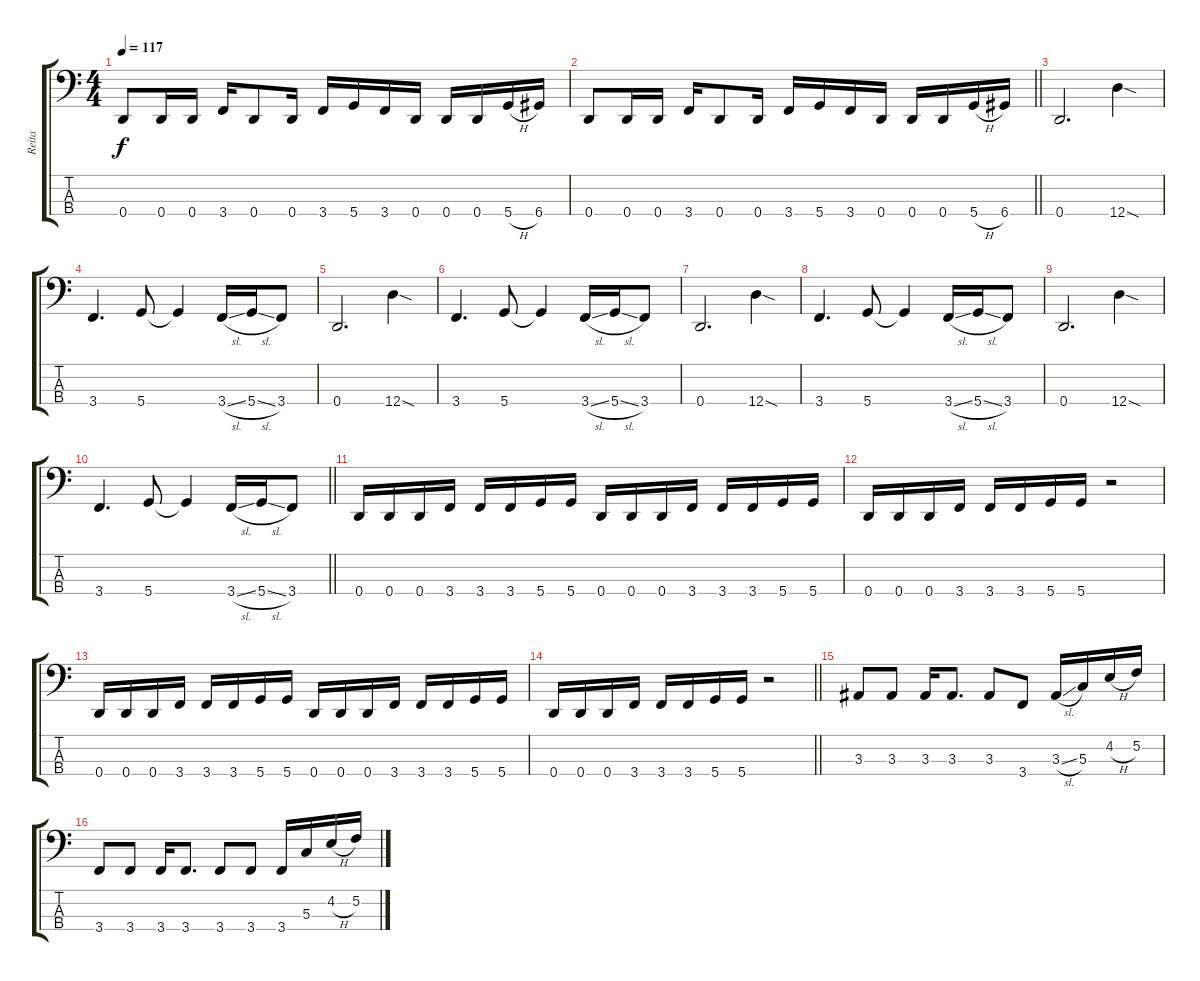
\track ("Reita" "Reita") {instrument electricbasspick}
\staff {score tabs}
\tuning (F2 C2 G1 D1) {hide}
\ts (4 4)
\tempo 117
\clef f4
\ks c
0.4.8{dy f} 0.4.16 0.4.16 3.4.16 0.4.8 0.4.16 3.4.16 5.4.16 3.4.16 0.4.16 0.4.16 0.4.16 5.4{h}.16 6.4.16 |
\barLineRight lightlight
0.4.8 0.4.16 0.4.16 3.4.16 0.4.8 0.4.16 3.4.16 5.4.16 3.4.16 0.4.16 0.4.16 0.4.16 5.4{h}.16 6.4.16 |
0.4.2{d} 12.4{sod}.4 |
3.4.4{d} 5.4.8 5.4{t}.4 3.4{sl}.16 5.4{sl}.16 3.4.8 |
0.4.2{d} 12.4{sod}.4 |
3.4.4{d} 5.4.8 5.4{t}.4 3.4{sl}.16 5.4{sl}.16 3.4.8 |
0.4.2{d} 12.4{sod}.4 |
3.4.4{d} 5.4.8 5.4{t}.4 3.4{sl}.16 5.4{sl}.16 3.4.8 |
0.4.2{d} 12.4{sod}.4 |
\barLineRight lightlight
3.4.4{d} 5.4.8 5.4{t}.4 3.4{sl}.16 5.4{sl}.16 3.4.8 |
0.4.16 0.4.16 0.4.16 3.4.16 3.4.16 3.4.16 5.4.16 5.4.16 0.4.16 0.4.16 0.4.16 3.4.16 3.4.16 3.4.16 5.4.16 5.4.16 |
0.4.16 0.4.16 0.4.16 3.4.16 3.4.16 3.4.16 5.4.16 5.4.16 r.2 |
0.4.16 0.4.16 0.4.16 3.4.16 3.4.16 3.4.16 5.4.16 5.4.16 0.4.16 0.4.16 0.4.16 3.4.16 3.4.16 3.4.16 5.4.16 5.4.16 |
\barLineRight lightlight
0.4.16 0.4.16 0.4.16 3.4.16 3.4.16 3.4.16 5.4.16 5.4.16 r.2 |
3.3.8 3.3.8 3.3.16 3.3.8{d} 3.3.8 3.4.8 3.3{sl}.16 5.3.16 4.2{h}.16 5.2.16 |
3.4.8 3.4.8 3.4.16 3.4.8{d} 3.4.8 3.4.8 3.4.16 5.3.16 4.2{h}.16 5.2.16
